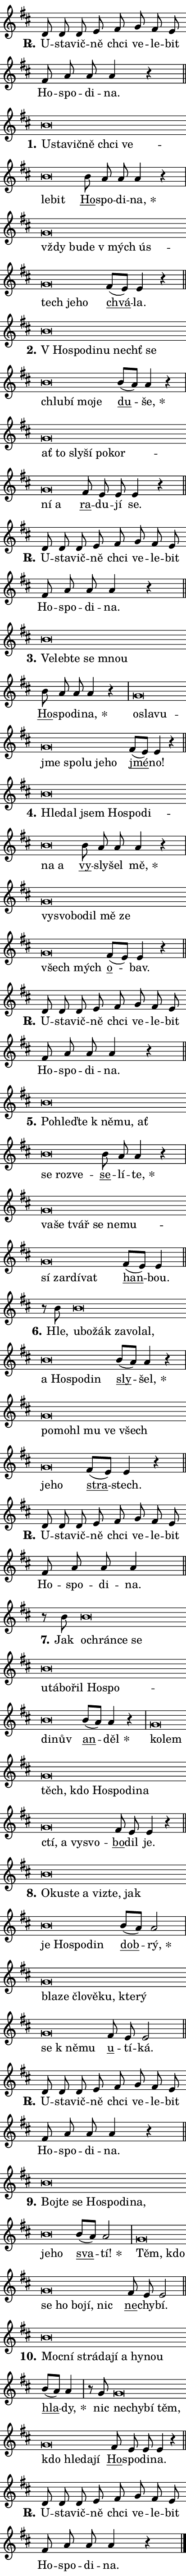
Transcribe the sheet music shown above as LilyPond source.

\version "2.22.1"
\header { tagline = "" }
\paper {
  indent = 0\cm
  top-margin = 0\cm
  right-margin = 0\cm
  bottom-margin = 0\cm
  left-margin = 0\cm
  paper-width = 7\cm
  page-breaking = #ly:one-page-breaking
  system-system-spacing.basic-distance = #11
  score-system-spacing.basic-distance = #11
  ragged-last = ##f
}


%% Author: Thomas Morley
%% https://lists.gnu.org/archive/html/lilypond-user/2020-05/msg00002.html
#(define (line-position grob)
"Returns position of @var[grob} in current system:
   @code{'start}, if at first time-step
   @code{'end}, if at last time-step
   @code{'middle} otherwise
"
  (let* ((col (ly:item-get-column grob))
         (ln (ly:grob-object col 'left-neighbor))
         (rn (ly:grob-object col 'right-neighbor))
         (col-to-check-left (if (ly:grob? ln) ln col))
         (col-to-check-right (if (ly:grob? rn) rn col))
         (break-dir-left
           (and
             (ly:grob-property col-to-check-left 'non-musical #f)
             (ly:item-break-dir col-to-check-left)))
         (break-dir-right
           (and
             (ly:grob-property col-to-check-right 'non-musical #f)
             (ly:item-break-dir col-to-check-right))))
        (cond ((eqv? 1 break-dir-left) 'start)
              ((eqv? -1 break-dir-right) 'end)
              (else 'middle))))

#(define (tranparent-at-line-position vctor)
  (lambda (grob)
  "Relying on @code{line-position} select the relevant enry from @var{vctor}.
Used to determine transparency,"
    (case (line-position grob)
      ((end) (not (vector-ref vctor 0)))
      ((middle) (not (vector-ref vctor 1)))
      ((start) (not (vector-ref vctor 2))))))

noteHeadBreakVisibility =
#(define-music-function (break-visibility)(vector?)
"Makes @code{NoteHead}s transparent relying on @var{break-visibility}"
#{
  \override NoteHead.transparent =
    #(tranparent-at-line-position break-visibility)
#})

#(define delete-ledgers-for-transparent-note-heads
  (lambda (grob)
    "Reads whether a @code{NoteHead} is transparent.
If so this @code{NoteHead} is removed from @code{'note-heads} from
@var{grob}, which is supposed to be @code{LedgerLineSpanner}.
As a result ledgers are not printed for this @code{NoteHead}"
    (let* ((nhds-array (ly:grob-object grob 'note-heads))
           (nhds-list
             (if (ly:grob-array? nhds-array)
                 (ly:grob-array->list nhds-array)
                 '()))
           ;; Relies on the transparent-property being done before
           ;; Staff.LedgerLineSpanner.after-line-breaking is executed.
           ;; This is fragile ...
           (to-keep
             (remove
               (lambda (nhd)
                 (ly:grob-property nhd 'transparent #f))
               nhds-list)))
      ;; TODO find a better method to iterate over grob-arrays, similiar
      ;; to filter/remove etc for lists
      ;; For now rebuilt from scratch
      (set! (ly:grob-object grob 'note-heads)  '())
      (for-each
        (lambda (nhd)
          (ly:pointer-group-interface::add-grob grob 'note-heads nhd))
        to-keep))))

hideNotes = {
  \noteHeadBreakVisibility #begin-of-line-visible
}
unHideNotes = {
  \noteHeadBreakVisibility #all-visible
}

% work-around for resetting accidentals
% https://lilypond.org/doc/v2.23/Documentation/notation/displaying-rhythms#unmetered-music
cadenzaMeasure = {
  \cadenzaOff
  \partial 1024 s1024
  \cadenzaOn
}

#(define-markup-command (accent layout props text) (markup?)
  "Underline accented syllable"
  (interpret-markup layout props
    #{\markup \override #'(offset . 4.3) \underline { #text }#}))

responsum = \markup \concat {
  "R" \hspace #-1.05 \path #0.1 #'((moveto 0 0.07) (lineto 0.9 0.8)) \hspace #0.05 "."
}

\layout {
    \context {
        \Staff
        \remove "Time_signature_engraver"
        \override LedgerLineSpanner.after-line-breaking = #delete-ledgers-for-transparent-note-heads
    }
    \context {
        \Voice {
            \override NoteHead.output-attributes = #'((class . "notehead"))
            \override Hairpin.height = #0.55
        }
    }
    \context {
        \Lyrics {
            \override StanzaNumber.output-attributes = #'((class . "stanzanumber"))
            \override LyricSpace.minimum-distance = #0.9
            \override LyricText.font-name = #"TeX Gyre Schola"
            \override LyricText.font-size = 1
            \override StanzaNumber.font-name = #"TeX Gyre Schola Bold"
            \override StanzaNumber.font-size = 1
        }
    }
}

% magnetic-lyrics.ily
%
%   written by
%     Jean Abou Samra <jean@abou-samra.fr>
%     Werner Lemberg <wl@gnu.org>
%
%   adapted by
%     Jiri Hon <jiri.hon@gmail.com>
%
% Version 2022-Apr-15

% https://www.mail-archive.com/lilypond-user@gnu.org/msg149350.html

#(define (Left_hyphen_pointer_engraver context)
   "Collect syllable-hyphen-syllable occurrences in lyrics and store
them in properties.  This engraver only looks to the left.  For
example, if the lyrics input is @code{foo -- bar}, it does the
following.

@itemize @bullet
@item
Set the @code{text} property of the @code{LyricHyphen} grob between
@q{foo} and @q{bar} to @code{foo}.

@item
Set the @code{left-hyphen} property of the @code{LyricText} grob with
text @q{foo} to the @code{LyricHyphen} grob between @q{foo} and
@q{bar}.
@end itemize

Use this auxiliary engraver in combination with the
@code{lyric-@/text::@/apply-@/magnetic-@/offset!} hook."
   (let ((hyphen #f)
         (text #f))
     (make-engraver
      (acknowledgers
       ((lyric-syllable-interface engraver grob source-engraver)
        (set! text grob)))
      (end-acknowledgers
       ((lyric-hyphen-interface engraver grob source-engraver)
        ;(when (not (grob::has-interface grob 'lyric-space-interface))
          (set! hyphen grob)));)
      ((stop-translation-timestep engraver)
       (when (and text hyphen)
         (ly:grob-set-object! text 'left-hyphen hyphen))
       (set! text #f)
       (set! hyphen #f)))))

#(define (lyric-text::apply-magnetic-offset! grob)
   "If the space between two syllables is less than the value in
property @code{LyricText@/.details@/.squash-threshold}, move the right
syllable to the left so that it gets concatenated with the left
syllable.

Use this function as a hook for
@code{LyricText@/.after-@/line-@/breaking} if the
@code{Left_@/hyphen_@/pointer_@/engraver} is active."
   (let ((hyphen (ly:grob-object grob 'left-hyphen #f)))
     (when hyphen
       (let ((left-text (ly:spanner-bound hyphen LEFT)))
         (when (grob::has-interface left-text 'lyric-syllable-interface)
           (let* ((common (ly:grob-common-refpoint grob left-text X))
                  (this-x-ext (ly:grob-extent grob common X))
                  (left-x-ext
                   (begin
                     ;; Trigger magnetism for left-text.
                     (ly:grob-property left-text 'after-line-breaking)
                     (ly:grob-extent left-text common X)))
                  ;; `delta` is the gap width between two syllables.
                  (delta (- (interval-start this-x-ext)
                            (interval-end left-x-ext)))
                  (details (ly:grob-property grob 'details))
                  (threshold (assoc-get 'squash-threshold details 0.2)))
             (when (< delta threshold)
               (let* (;; We have to manipulate the input text so that
                      ;; ligatures crossing syllable boundaries are not
                      ;; disabled.  For languages based on the Latin
                      ;; script this is essentially a beautification.
                      ;; However, for non-Western scripts it can be a
                      ;; necessity.
                      (lt (ly:grob-property left-text 'text))
                      (rt (ly:grob-property grob 'text))
                      (is-space (grob::has-interface hyphen 'lyric-space-interface))
                      (space (if is-space " " ""))
                      (space-markup (grob-interpret-markup grob " "))
                      (space-size (interval-length (ly:stencil-extent space-markup X)))
                      (extra-delta (if is-space space-size 0))
                      ;; Append new syllable.
                      (ltrt-space (if (and (string? lt) (string? rt))
                                (string-append lt space rt)
                                (make-concat-markup (list lt space rt))))
                      ;; Right-align `ltrt` to the right side.
                      (ltrt-space-markup (grob-interpret-markup
                               grob
                               (make-translate-markup
                                (cons (interval-length this-x-ext) 0)
                                (make-right-align-markup ltrt-space)))))
                 (begin
                   ;; Don't print `left-text`.
                   (ly:grob-set-property! left-text 'stencil #f)
                   ;; Set text and stencil (which holds all collected
                   ;; syllables so far) and shift it to the left.
                   (ly:grob-set-property! grob 'text ltrt-space)
                   (ly:grob-set-property! grob 'stencil ltrt-space-markup)
                   (ly:grob-translate-axis! grob (- (- delta extra-delta)) X))))))))))


#(define (lyric-hyphen::displace-bounds-first grob)
   ;; Make very sure this callback isn't triggered too early.
   (let ((left (ly:spanner-bound grob LEFT))
         (right (ly:spanner-bound grob RIGHT)))
     (ly:grob-property left 'after-line-breaking)
     (ly:grob-property right 'after-line-breaking)
     (ly:lyric-hyphen::print grob)))

squashThreshold = #0.4

\layout {
  \context {
    \Lyrics
    \consists #Left_hyphen_pointer_engraver
    \override LyricText.after-line-breaking =
      #lyric-text::apply-magnetic-offset!
    \override LyricHyphen.stencil = #lyric-hyphen::displace-bounds-first
    \override LyricText.details.squash-threshold = \squashThreshold
    \override LyricHyphen.minimum-distance = 0
    \override LyricHyphen.minimum-length = \squashThreshold
  }
}

squash = \override LyricText.details.squash-threshold = 9999
unSquash = \override LyricText.details.squash-threshold = \squashThreshold

left = \override LyricText.self-alignment-X = #LEFT
unLeft = \revert LyricText.self-alignment-X

starOffset = #(lambda (grob) 
                (let ((x_offset (ly:self-alignment-interface::aligned-on-x-parent grob)))
                  (if (= x_offset 0) 0 (+ x_offset 1.2))))

star = #(define-music-function (syllable)(string?)
"Append star separator at the end of a syllable"
#{
  \once \override LyricText.X-offset = #starOffset
  \lyricmode { \markup {
    #syllable
    \override #'((font-name . "TeX Gyre Schola Bold")) \hspace #0.2 \lower #0.65 \larger "*"
  } }
#})

starAccent = #(define-music-function (syllable)(string?)
"Append star separator at the end of a syllable and make accent"
#{
  \once \override LyricText.X-offset = #starOffset
  \lyricmode { \markup {
    \accent #syllable
    \override #'((font-name . "TeX Gyre Schola Bold")) \hspace #0.2 \lower #0.65 \larger "*"
  } }
#})

breath = #(define-music-function (syllable)(string?)
"Append breathing indicator at the end of a syllable"
#{
  \lyricmode { \markup { #syllable "+" } }
#})

optionalBreath = #(define-music-function (syllable)(string?)
"Append optional breathing indicator at the end of a syllable"
#{
  \lyricmode { \markup { #syllable "(+)" } }
#})


\score {
    <<
        \new Voice = "melody" { \cadenzaOn \key d \major \relative { d'8 d d e fis \bar "" g fis e \bar "" fis a a a4 r \cadenzaMeasure \bar "||" \break }
\relative { b'\breve*1/16 \hideNotes \breve*1/16 \bar "" \breve*1/16 \bar "" \breve*1/16 \bar "" \breve*1/16 \bar "" \breve*1/16 \bar "" \breve*1/16 \breve*1/16 \bar "" \unHideNotes \bar "" b8 a a a4 r \cadenzaMeasure \bar "|" g\breve*1/16 \hideNotes \breve*1/16 \bar "" \breve*1/16 \bar "" \breve*1/16 \bar "" \breve*1/16 \bar "" \breve*1/16 \bar "" \breve*1/16 \breve*1/16 \bar "" \unHideNotes \bar "" fis8[( e)] e4 r \cadenzaMeasure \bar "||" \break }
\relative { b'\breve*1/16 \hideNotes \breve*1/16 \bar "" \breve*1/16 \bar "" \breve*1/16 \bar "" \breve*1/16 \bar "" \breve*1/16 \bar "" \breve*1/16 \bar "" \breve*1/16 \bar "" \breve*1/16 \breve*1/16 \bar "" \unHideNotes \bar "" b8[( a)] a4 r \cadenzaMeasure \bar "|" g\breve*1/16 \hideNotes \breve*1/16 \bar "" \breve*1/16 \bar "" \breve*1/16 \bar "" \breve*1/16 \bar "" \breve*1/16 \bar "" \breve*1/16 \breve*1/16 \bar "" \unHideNotes \bar "" fis8 e e e4 r \cadenzaMeasure \bar "||" \break }
\relative { d'8 d d e fis \bar "" g fis e \bar "" fis a a a4 r \cadenzaMeasure \bar "||" \break }
\relative { b'\breve*1/16 \hideNotes \breve*1/16 \bar "" \breve*1/16 \bar "" \breve*1/16 \breve*1/16 \bar "" \unHideNotes \bar "" b8 a a a4 r \cadenzaMeasure \bar "|" g\breve*1/16 \hideNotes \breve*1/16 \bar "" \breve*1/16 \bar "" \breve*1/16 \bar "" \breve*1/16 \bar "" \breve*1/16 \bar "" \breve*1/16 \breve*1/16 \bar "" \unHideNotes \bar "" fis8[( e)] e4 r \cadenzaMeasure \bar "||" \break }
\relative { b'\breve*1/16 \hideNotes \breve*1/16 \bar "" \breve*1/16 \bar "" \breve*1/16 \bar "" \breve*1/16 \bar "" \breve*1/16 \bar "" \breve*1/16 \breve*1/16 \bar "" \unHideNotes \bar "" b8 a a a4 r \cadenzaMeasure \bar "|" g\breve*1/16 \hideNotes \breve*1/16 \bar "" \breve*1/16 \bar "" \breve*1/16 \bar "" \breve*1/16 \bar "" \breve*1/16 \bar "" \breve*1/16 \breve*1/16 \bar "" \unHideNotes \bar "" fis8[( e)] e4 r \cadenzaMeasure \bar "||" \break }
\relative { d'8 d d e fis \bar "" g fis e \bar "" fis a a a4 r \cadenzaMeasure \bar "||" \break }
\relative { b'\breve*1/16 \hideNotes \breve*1/16 \bar "" \breve*1/16 \bar "" \breve*1/16 \bar "" \breve*1/16 \bar "" \breve*1/16 \bar "" \breve*1/16 \bar "" \breve*1/16 \breve*1/16 \bar "" \unHideNotes \bar "" b8 a a4 r \cadenzaMeasure \bar "|" g\breve*1/16 \hideNotes \breve*1/16 \bar "" \breve*1/16 \bar "" \breve*1/16 \bar "" \breve*1/16 \bar "" \breve*1/16 \bar "" \breve*1/16 \bar "" \breve*1/16 \bar "" \breve*1/16 \breve*1/16 \bar "" \unHideNotes \bar "" fis8[( e)] e4 \cadenzaMeasure \bar "||" \break }
\relative { r8 b'8 b\breve*1/16 \hideNotes \breve*1/16 \bar "" \breve*1/16 \bar "" \breve*1/16 \bar "" \breve*1/16 \bar "" \breve*1/16 \bar "" \breve*1/16 \bar "" \breve*1/16 \bar "" \breve*1/16 \breve*1/16 \bar "" \unHideNotes \bar "" b8[( a)] a4 r \cadenzaMeasure \bar "|" g\breve*1/16 \hideNotes \breve*1/16 \bar "" \breve*1/16 \bar "" \breve*1/16 \bar "" \breve*1/16 \bar "" \breve*1/16 \bar "" \breve*1/16 \breve*1/16 \bar "" \unHideNotes \bar "" fis8[( e)] e4 r \cadenzaMeasure \bar "||" \break }
\relative { d'8 d d e fis \bar "" g fis e \bar "" fis a a a4 \cadenzaMeasure \bar "||" \break }
\relative { r8 b'8 b\breve*1/16 \hideNotes \breve*1/16 \bar "" \breve*1/16 \bar "" \breve*1/16 \bar "" \breve*1/16 \bar "" \breve*1/16 \bar "" \breve*1/16 \bar "" \breve*1/16 \bar "" \breve*1/16 \bar "" \breve*1/16 \bar "" \breve*1/16 \breve*1/16 \bar "" \unHideNotes \bar "" b8[( a)] a4 r \cadenzaMeasure \bar "|" g\breve*1/16 \hideNotes \breve*1/16 \bar "" \breve*1/16 \bar "" \breve*1/16 \bar "" \breve*1/16 \bar "" \breve*1/16 \bar "" \breve*1/16 \bar "" \breve*1/16 \bar "" \breve*1/16 \bar "" \breve*1/16 \bar "" \breve*1/16 \breve*1/16 \bar "" \unHideNotes \bar "" fis8 e e4 r \cadenzaMeasure \bar "||" \break }
\relative { b'\breve*1/16 \hideNotes \breve*1/16 \bar "" \breve*1/16 \bar "" \breve*1/16 \bar "" \breve*1/16 \bar "" \breve*1/16 \bar "" \breve*1/16 \bar "" \breve*1/16 \bar "" \breve*1/16 \bar "" \breve*1/16 \breve*1/16 \bar "" \unHideNotes \bar "" b8[( a)] a2 \cadenzaMeasure \bar "|" g\breve*1/16 \hideNotes \breve*1/16 \bar "" \breve*1/16 \bar "" \breve*1/16 \bar "" \breve*1/16 \bar "" \breve*1/16 \bar "" \breve*1/16 \bar "" \breve*1/16 \bar "" \breve*1/16 \breve*1/16 \bar "" \unHideNotes \bar "" fis8 e e2 \cadenzaMeasure \bar "||" \break }
\relative { d'8 d d e fis \bar "" g fis e \bar "" fis a a a4 r \cadenzaMeasure \bar "||" \break }
\relative { b'\breve*1/16 \hideNotes \breve*1/16 \bar "" \breve*1/16 \bar "" \breve*1/16 \bar "" \breve*1/16 \bar "" \breve*1/16 \bar "" \breve*1/16 \bar "" \breve*1/16 \breve*1/16 \bar "" \unHideNotes \bar "" b8[( a)] a2 \cadenzaMeasure \bar "|" g\breve*1/16 \hideNotes \breve*1/16 \bar "" \breve*1/16 \bar "" \breve*1/16 \bar "" \breve*1/16 \bar "" \breve*1/16 \breve*1/16 \bar "" \unHideNotes \bar "" fis8 e e2 \cadenzaMeasure \bar "||" \break }
\relative { b'\breve*1/16 \hideNotes \breve*1/16 \bar "" \breve*1/16 \bar "" \breve*1/16 \bar "" \breve*1/16 \bar "" \breve*1/16 \bar "" \breve*1/16 \breve*1/16 \bar "" \unHideNotes \bar "" b8[( a)] a4 \cadenzaMeasure \bar "|" r8 g8 g\breve*1/16 \hideNotes \breve*1/16 \bar "" \breve*1/16 \bar "" \breve*1/16 \bar "" \breve*1/16 \bar "" \breve*1/16 \bar "" \breve*1/16 \breve*1/16 \bar "" \unHideNotes \bar "" fis8 e e e4 r \cadenzaMeasure \bar "||" \break }
\relative { d'8 d d e fis \bar "" g fis e \bar "" fis a a a4 r \cadenzaMeasure \bar "||" \break } \bar "|." }
        \new Lyrics \lyricsto "melody" { \lyricmode { \set stanza = \responsum
U -- sta -- vič -- ně chci ve -- le -- bit Ho -- spo -- di -- na.
\set stanza = "1."
\left U -- \squash sta -- vič -- ně chci ve -- le -- bit \unLeft \unSquash \markup \accent Ho -- spo -- di -- \star na, \left vždy \squash bu -- de "v mých" ús -- tech je -- ho \unLeft \unSquash \markup \accent chvá -- la.
\set stanza = "2."
\left "V Ho" -- \squash spo -- di -- nu nechť se chlu -- bí mo -- je \unLeft \unSquash \markup \accent du -- \star še, \left ať \squash to sly -- ší po -- kor -- ní a \unLeft \unSquash \markup \accent ra -- du -- jí se.
\set stanza = \responsum
U -- sta -- vič -- ně chci ve -- le -- bit Ho -- spo -- di -- na.
\set stanza = "3."
\left Ve -- \squash leb -- te se mnou \unLeft \unSquash \markup \accent Ho -- spo -- di -- \star na, \left o -- \squash sla -- vu -- jme spo -- lu je -- ho \unLeft \unSquash \markup \accent jmé -- no!
\set stanza = "4."
\left Hle -- \squash dal jsem Ho -- spo -- di -- na a \unLeft \unSquash \markup \accent vy -- sly -- šel \star mě, \left vy -- \squash svo -- bo -- dil mě ze všech mých \unLeft \unSquash \markup \accent o -- bav.
\set stanza = \responsum
U -- sta -- vič -- ně chci ve -- le -- bit Ho -- spo -- di -- na.
\set stanza = "5."
\left Po -- \squash hleď -- te "k ně" -- mu, ať se roz -- ve -- \unLeft \unSquash \markup \accent se -- lí -- \star te, \left va -- \squash še tvář se ne -- mu -- sí zar -- dí -- vat \unLeft \unSquash \markup \accent han -- bou.
\set stanza = "6."
Hle, \left u -- \squash bo -- žák za -- vo -- lal, a Ho -- spo -- din \unLeft \unSquash \markup \accent sly -- \star šel, \left po -- \squash mo -- hl mu ve všech je -- ho \unLeft \unSquash \markup \accent stra -- stech.
\set stanza = \responsum
U -- sta -- vič -- ně chci ve -- le -- bit Ho -- spo -- di -- na.
\set stanza = "7."
Jak \left o -- \squash chrán -- ce se u -- tá -- bo -- řil Ho -- spo -- di -- nův \unLeft \unSquash \markup \accent an -- \star děl \left ko -- \squash lem těch, kdo Ho -- spo -- di -- na ctí, a vy -- svo -- \unLeft \unSquash \markup \accent bo -- dil je.
\set stanza = "8."
\left O -- \squash ku -- ste a vi -- zte, jak je Ho -- spo -- din \unLeft \unSquash \markup \accent dob -- \star rý, \left bla -- \squash ze člo -- vě -- ku, kte -- rý se "k ně" -- mu \unLeft \unSquash \markup \accent u -- tí -- ká.
\set stanza = \responsum
U -- sta -- vič -- ně chci ve -- le -- bit Ho -- spo -- di -- na.
\set stanza = "9."
\left Boj -- \squash te se Ho -- spo -- di -- na, je -- ho \unLeft \unSquash \markup \accent sva -- \star tí! \left Těm, \squash kdo se ho bo -- jí, nic \unLeft \unSquash \markup \accent ne -- chy -- bí.
\set stanza = "10."
\left Moc -- \squash ní strá -- da -- jí a hy -- nou \unLeft \unSquash \markup \accent hla -- \star dy, nic \left ne -- \squash chy -- bí těm, kdo hle -- da -- jí \unLeft \unSquash \markup \accent Ho -- spo -- di -- na.
\set stanza = \responsum
U -- sta -- vič -- ně chci ve -- le -- bit Ho -- spo -- di -- na. } }
    >>
    \layout {}
}
